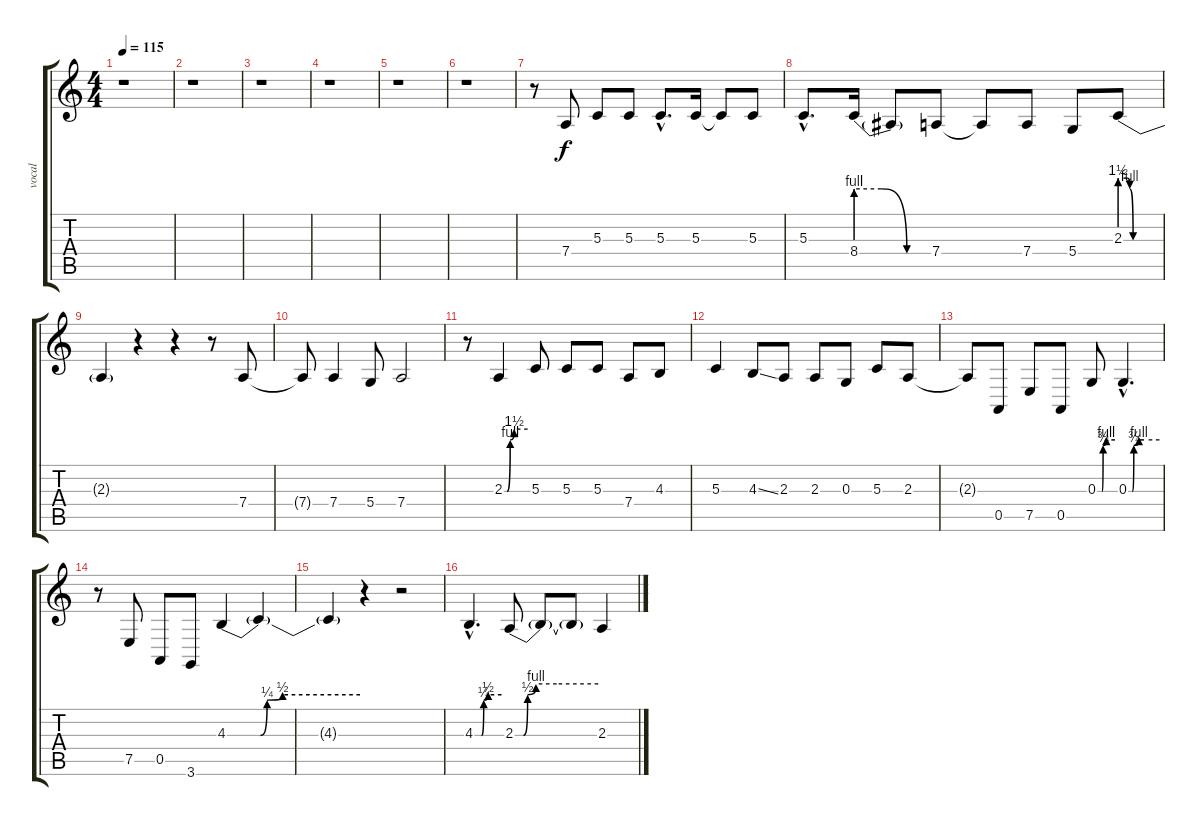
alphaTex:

\track ("vocal" "vocal") {instrument lead1square}
\staff {score tabs}
\tuning (E4 B3 G3 D3 A2 E2) {hide}
\ts (4 4)
\tempo 115
\clef g2
\ks c
r.1{dy f instrument lead1square} |
r.1 |
r.1 |
r.1 |
r.1 |
r.1 |
r.8 7.4.8 5.3.8 5.3.8 5.3{hac}.8{d} 5.3.16 5.3{t}.8 5.3.8 |
5.3{hac}.8{d} 8.4{be (custom 0 4 20 4 40 0 60 0)}.16 8.4{t}.8 7.4.8 7.4{t}.8 7.4.8 5.4.8 2.3{be (custom 0 6 11 6 15 4 20 0 60 0)}.8 |
2.3{t}.4 r.4 r.4 r.8 7.4.8 |
7.4{t}.8 7.4.4 5.4.8 7.4.2 |
r.8 2.3{be (custom 0 0 7 0 15 4 25 6 60 6)}.4 5.3.8 5.3.8 5.3.8 7.4.8 4.3.8 |
5.3.4 4.3{ss}.8 2.3.8 2.3.8 0.3.8 5.3.8 2.3.8 |
2.3{t}.8 0.5.8 7.5.8 0.5.8 0.3{be (custom 0 0 15 0 19 3 30 4 60 4)}.8 0.3{be (custom 0 0 7 0 10 3 20 4 30 4 60 4) hac}.4{d} |
r.8 7.5.8 0.5.8 3.6.8 4.3{be (custom 0 0 15 0 18 1 25 2 60 2)}.4 4.3{t}.4 |
4.3{t}.4 r.4 r.2 |
4.3{be (custom 0 0 15 0 20 1 30 2 60 2) hac}.4{d} 2.3{be (custom 0 0 6 0 9 2 15 4 30 4 60 4)}.8 2.3{t}.8 2.3{t}.8 2.3.4
